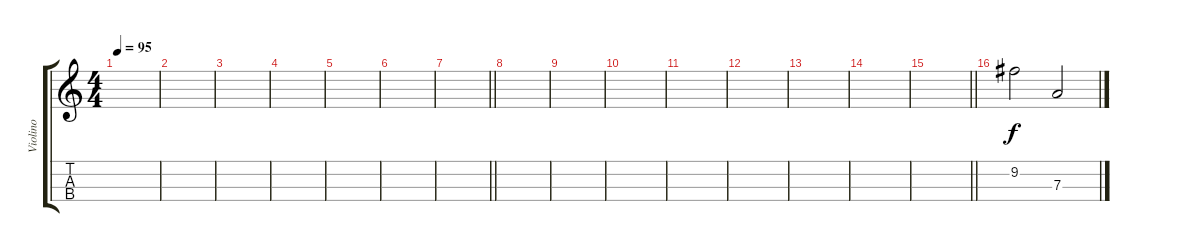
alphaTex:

\track ("Violino" "Violino") {instrument stringensemble1}
\staff {score tabs}
\tuning (E5 A4 D4 G3) {hide}
\ts (4 4)
\tempo 95
\clef g2
\ks c
|
|
|
|
|
|
\barLineRight lightlight
|
|
|
|
|
|
|
|
\barLineRight lightlight
|
9.2.2 7.3.2
